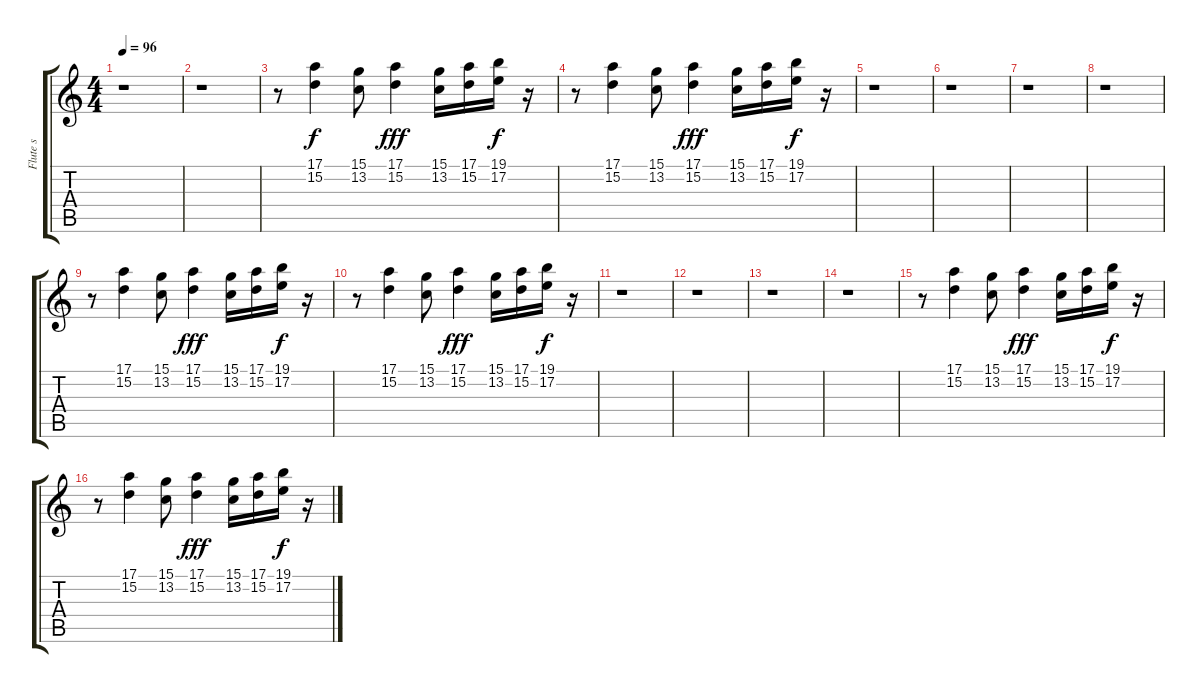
\track ("Flute s" "Flute s") {instrument flute}
\staff {score tabs}
\tuning (E4 B3 G3 D3 A2 E2) {hide}
\ts (4 4)
\tempo 96
\clef g2
\ks c
r.1{dy f instrument flute} |
r.1 |
r.8 (17.1 15.2).4 (15.1 13.2).8 (17.1 15.2).4{dy fff} (15.1 13.2).16 (17.1 15.2).16 (19.1 17.2).16{dy f} r.16 |
r.8 (17.1 15.2).4 (15.1 13.2).8 (17.1 15.2).4{dy fff} (15.1 13.2).16 (17.1 15.2).16 (19.1 17.2).16{dy f} r.16 |
r.1 |
r.1 |
r.1 |
r.1 |
r.8 (17.1 15.2).4 (15.1 13.2).8 (17.1 15.2).4{dy fff} (15.1 13.2).16 (17.1 15.2).16 (19.1 17.2).16{dy f} r.16 |
r.8 (17.1 15.2).4 (15.1 13.2).8 (17.1 15.2).4{dy fff} (15.1 13.2).16 (17.1 15.2).16 (19.1 17.2).16{dy f} r.16 |
r.1 |
r.1 |
r.1 |
r.1 |
r.8 (17.1 15.2).4 (15.1 13.2).8 (17.1 15.2).4{dy fff} (15.1 13.2).16 (17.1 15.2).16 (19.1 17.2).16{dy f} r.16 |
r.8 (17.1 15.2).4 (15.1 13.2).8 (17.1 15.2).4{dy fff} (15.1 13.2).16 (17.1 15.2).16 (19.1 17.2).16{dy f} r.16
